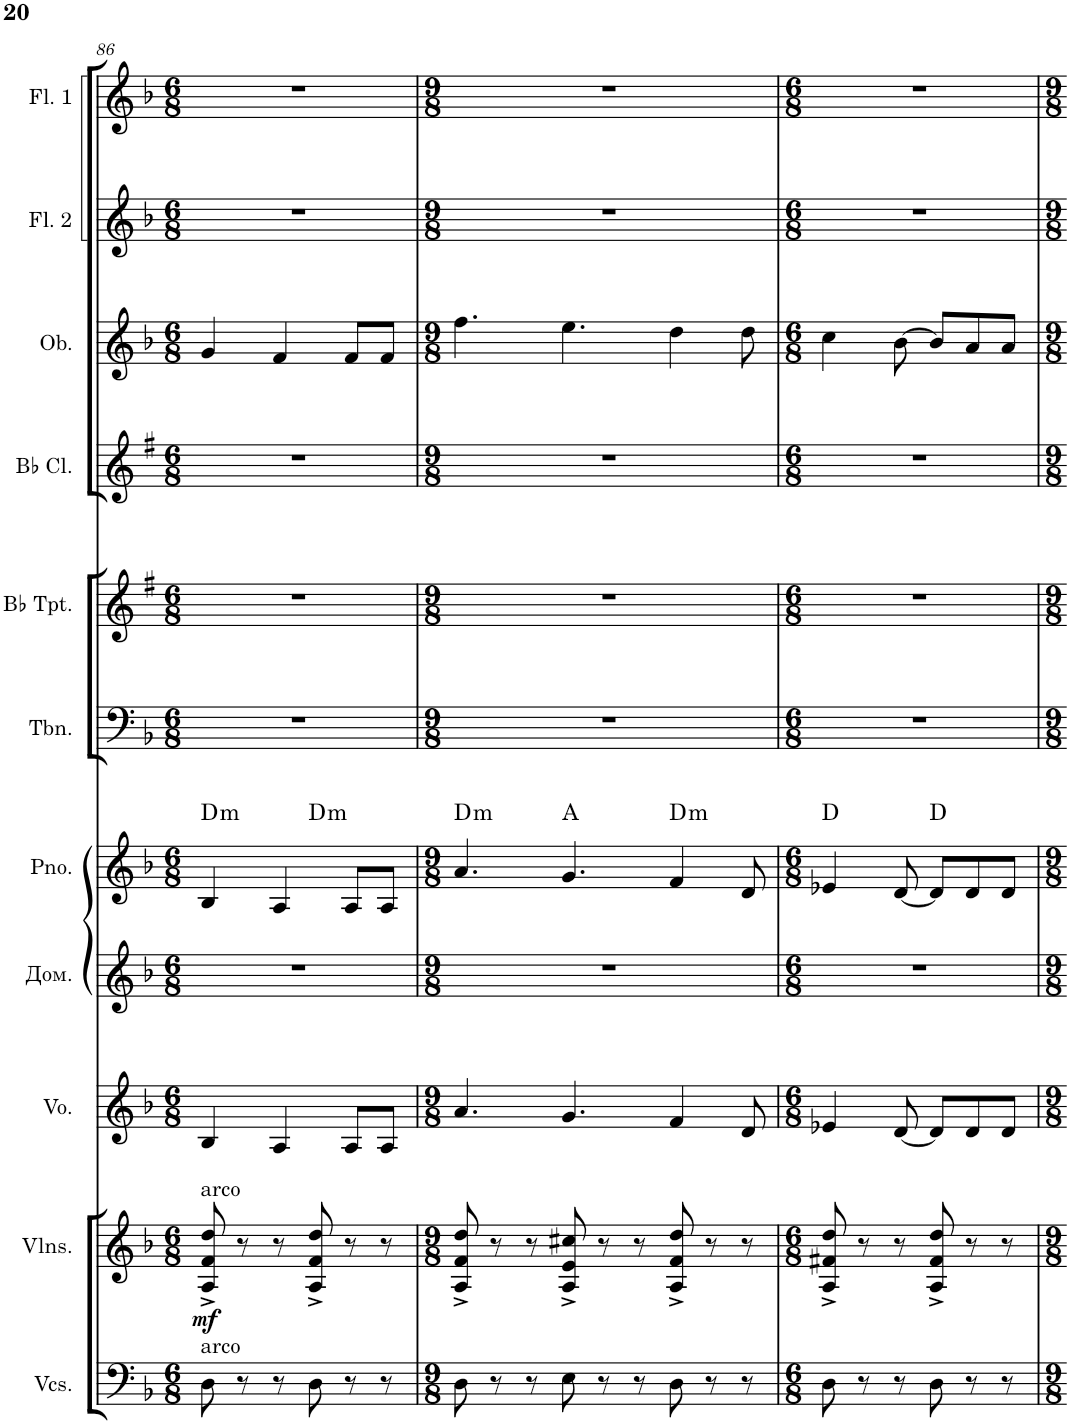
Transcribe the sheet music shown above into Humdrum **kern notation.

**kern	**kern	**dynam	**kern	**kern	**kern	**harte	**kern	**kern	**kern	**kern	**kern	**kern
*part11	*part10	*part10	*part9	*part8	*part7	*part7	*part6	*part5	*part4	*part3	*part2	*part1
*staff11	*staff10	*staff10	*staff9	*staff8	*staff7	*	*staff6	*staff5	*staff4	*staff3	*staff2	*staff1
*I"Violoncellos	*I"Violins	*	*I"Voice	*I"Домра	*I"Piano	*	*I"Trombone	*I"Bb Trumpet	*I"Bb Clarinet	*I"Oboe	*I"Flute 2	*I"Flute 1
*I'Vcs.	*I'Vlns.	*	*I'Vo.	*	*I'Pno.	*	*I'Tbn.	*I'Bb Tpt.	*I'Bb Cl.	*I'Ob.	*I'Fl. 2	*I'Fl. 1
!!LO:PB:g=z
*clefF4	*clefG2	*	*clefG2	*clefG2	*clefG2	*	*clefF4	*clefG2	*clefG2	*clefG2	*clefG2	*clefG2
*	*	*	*	*	*	*	*	*Trd1c2	*Trd1c2	*	*	*
*k[b-]	*k[b-]	*	*k[b-]	*k[b-]	*k[b-]	*	*k[b-]	*k[f#]	*k[f#]	*k[b-]	*k[b-]	*k[b-]
*M6/8	*M6/8	*	*M6/8	*M6/8	*M6/8	*	*M6/8	*M6/8	*M6/8	*M6/8	*M6/8	*M6/8
=86	=86	=86	=86	=86	=86	=86	=86	=86	=86	=86	=86	=86
!	!LO:TX:a:t=arco	!	!	!	!	!	!	!	!	!	!	!
!LO:TX:a:t=arco	!	!	!	!	!	!	!	!	!	!	!	!
!	!	!LO:DY:b	!	!	!	!LO:H:kt=m	!	!	!	!	!	!
*	*	*	*	*	*^	*	*	*	*	*	*	*
8D\	8A/^ 8f/^ 8dd/^	mf	4B-/	2.r	4B-/	4.ryy	D:min	2.r	2.r	2.r	4g/	2.r	2.r
8r	8r	.	.	.	.	.	.	.	.	.	.	.	.
8r	8r	.	4A/	.	4A/	.	.	.	.	.	4f/	.	.
!	!	!	!	!	!	!	!LO:H:kt=m	!	!	!	!	!	!
8D\	8A/^ 8f/^ 8dd/^	.	.	.	.	4.ryy	D:min	.	.	.	.	.	.
8r	8r	.	8A/L	.	8A/L	.	.	.	.	.	8f/L	.	.
8r	8r	.	8A/J	.	8A/J	.	.	.	.	.	8f/J	.	.
*	*	*	*	*	*v	*v	*	*	*	*	*	*	*
=87	=87	=87	=87	=87	=87	=87	=87	=87	=87	=87	=87	=87
*M9/8	*M9/8	*	*M9/8	*M9/8	*M9/8	*	*M9/8	*M9/8	*M9/8	*M9/8	*M9/8	*M9/8
*	*	*	*	*	*^	*	*	*	*	*	*	*
!	!	!	!	!	!	!	!LO:H:kt=m	!	!	!	!	!	!
*	*	*	*	*	*v	*v	*	*	*	*	*	*	*
8D\	8A/^ 8f/^ 8dd/^	.	4.a/	8%9r	4.a/	D:min	8%9r	8%9r	8%9r	4.ff\	8%9r	8%9r
8r	8r	.	.	.	.	.	.	.	.	.	.	.
8r	8r	.	.	.	.	.	.	.	.	.	.	.
8E\	8A/^ 8e/^ 8cc#X/^	.	4.g/	.	4.g/	A:maj	.	.	.	4.ee\	.	.
8r	8r	.	.	.	.	.	.	.	.	.	.	.
8r	8r	.	.	.	.	.	.	.	.	.	.	.
!	!	!	!	!	!	!LO:H:kt=m	!	!	!	!	!	!
8D\	8A/^ 8f/^ 8dd/^	.	4f/	.	4f/	D:min	.	.	.	4dd\	.	.
8r	8r	.	.	.	.	.	.	.	.	.	.	.
8r	8r	.	8d/	.	8d/	.	.	.	.	8dd\	.	.
=88	=88	=88	=88	=88	=88	=88	=88	=88	=88	=88	=88	=88
*M6/8	*M6/8	*	*M6/8	*M6/8	*M6/8	*	*M6/8	*M6/8	*M6/8	*M6/8	*M6/8	*M6/8
8D\	8A/^ 8f#X/^ 8dd/^	.	4e-X/	2.r	4e-X/	D:maj	2.r	2.r	2.r	4cc\	2.r	2.r
8r	8r	.	.	.	.	.	.	.	.	.	.	.
8r	8r	.	[8d/	.	[8d/	.	.	.	.	[8b-\	.	.
8D\	8A/^ 8f#/^ 8dd/^	.	8d/L]	.	8d/L]	D:maj	.	.	.	8b-/L]	.	.
8r	8r	.	8d/	.	8d/	.	.	.	.	8a/	.	.
8r	8r	.	8d/J	.	8d/J	.	.	.	.	8a/J	.	.
=	=	=	=	=	=	=	=	=	=	=	=	=
*-	*-	*-	*-	*-	*-	*-	*-	*-	*-	*-	*-	*-
